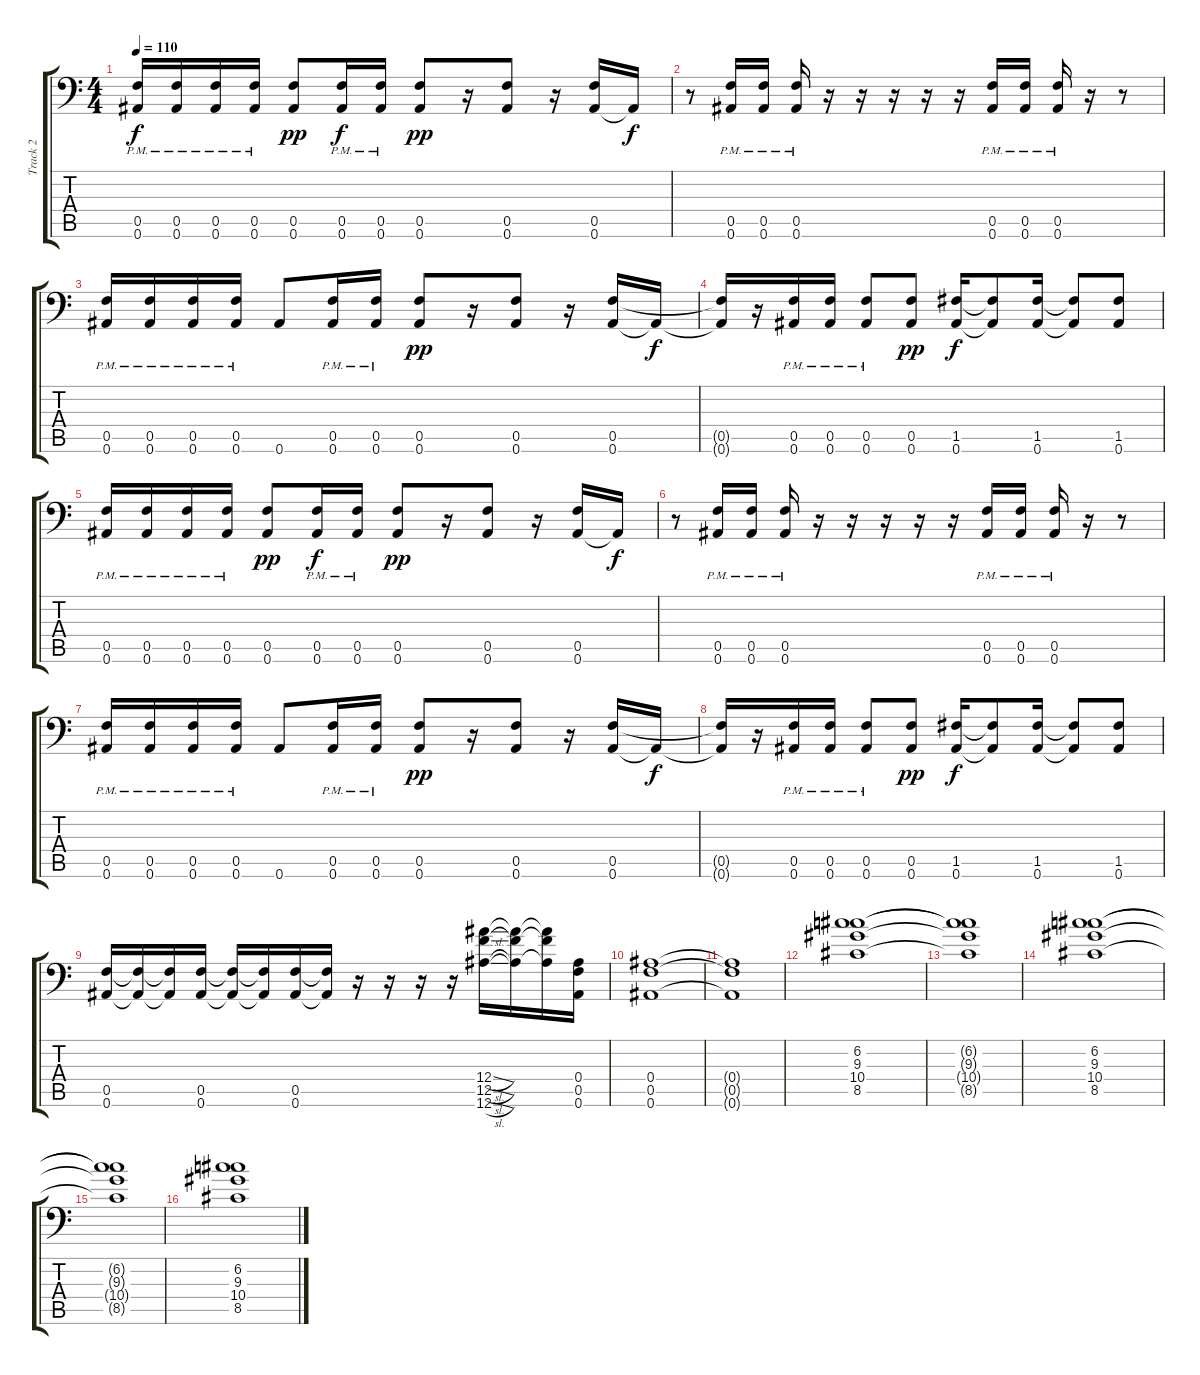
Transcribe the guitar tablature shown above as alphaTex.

\track ("Track 2" "Track 2") {instrument distortionguitar}
\staff {score tabs}
\tuning (C4 G3 Eb3 Bb2 F2 Bb1) {hide}
\ts (4 4)
\tempo 110
\clef f4
\ks c
(0.5{pm} 0.6{pm}).16{dy f} (0.5{pm} 0.6{pm}).16 (0.5{pm} 0.6{pm}).16 (0.5{pm} 0.6{pm}).16 (0.5 0.6).8{dy pp} (0.5{pm} 0.6{pm}).16{dy f} (0.5{pm} 0.6{pm}).16 (0.5 0.6).8{dy pp} r.16 (0.5 0.6).8 r.16 (0.5 0.6).16 0.6{t}.16{dy f} |
r.8 (0.5{pm} 0.6{pm}).16 (0.5{pm} 0.6{pm}).16 (0.5{pm} 0.6{pm}).16 r.16 r.16 r.16 r.16 r.16 (0.5{pm} 0.6{pm}).16 (0.5{pm} 0.6{pm}).16 (0.5{pm} 0.6{pm}).16 r.16 r.8 |
(0.5{pm} 0.6{pm}).16 (0.5{pm} 0.6{pm}).16 (0.5{pm} 0.6{pm}).16 (0.5{pm} 0.6{pm}).16 0.6.8 (0.5{pm} 0.6{pm}).16 (0.5{pm} 0.6{pm}).16 (0.5 0.6).8{dy pp} r.16 (0.5 0.6).8 r.16 (0.5 0.6).16 0.6{t}.16{dy f} |
(0.5{t} 0.6{t}).16 r.16 (0.5{pm} 0.6{pm}).16 (0.5{pm} 0.6).16 (0.5{pm} 0.6{pm}).8 (0.5 0.6).8{dy pp} (1.5 0.6).16{dy f} (1.5{t} 0.6{t}).8 (1.5 0.6).16 (1.5{t} 0.6{t}).8 (1.5 0.6).8 |
(0.5{pm} 0.6{pm}).16 (0.5{pm} 0.6{pm}).16 (0.5{pm} 0.6{pm}).16 (0.5{pm} 0.6{pm}).16 (0.5 0.6).8{dy pp} (0.5{pm} 0.6{pm}).16{dy f} (0.5{pm} 0.6{pm}).16 (0.5 0.6).8{dy pp} r.16 (0.5 0.6).8 r.16 (0.5 0.6).16 0.6{t}.16{dy f} |
r.8 (0.5{pm} 0.6{pm}).16 (0.5{pm} 0.6{pm}).16 (0.5{pm} 0.6{pm}).16 r.16 r.16 r.16 r.16 r.16 (0.5{pm} 0.6{pm}).16 (0.5{pm} 0.6{pm}).16 (0.5{pm} 0.6{pm}).16 r.16 r.8 |
(0.5{pm} 0.6{pm}).16 (0.5{pm} 0.6{pm}).16 (0.5{pm} 0.6{pm}).16 (0.5{pm} 0.6{pm}).16 0.6.8 (0.5{pm} 0.6{pm}).16 (0.5{pm} 0.6{pm}).16 (0.5 0.6).8{dy pp} r.16 (0.5 0.6).8 r.16 (0.5 0.6).16 0.6{t}.16{dy f} |
(0.5{t} 0.6{t}).16 r.16 (0.5{pm} 0.6{pm}).16 (0.5{pm} 0.6).16 (0.5{pm} 0.6{pm}).8 (0.5 0.6).8{dy pp} (1.5 0.6).16{dy f} (1.5{t} 0.6{t}).8 (1.5 0.6).16 (1.5{t} 0.6{t}).8 (1.5 0.6).8 |
(0.5 0.6).16 (0.5{t} 0.6{t}).16 (0.5{t} 0.6{t}).16 (0.5 0.6).16 (0.5{t} 0.6{t}).16 (0.5{t} 0.6{t}).16 (0.5 0.6).16 (0.5{t} 0.6{t}).16 r.16 r.16 r.16 r.16 (12.4{sl} 12.5{sl} 12.6{sl}).16 (12.4{t} 12.5{t} 12.6{t}).16 (12.4{t} 12.5{t} 12.6{t}).16 (0.4 0.5 0.6).16 |
(0.4 0.5 0.6).1 |
(0.4{t} 0.5{t} 0.6{t}).1 |
(6.2 9.3 10.4 8.5).1 |
(6.2{t} 9.3{t} 10.4{t} 8.5{t}).1 |
(6.2 9.3 10.4 8.5).1 |
(6.2{t} 9.3{t} 10.4{t} 8.5{t}).1 |
(6.2 9.3 10.4 8.5).1
